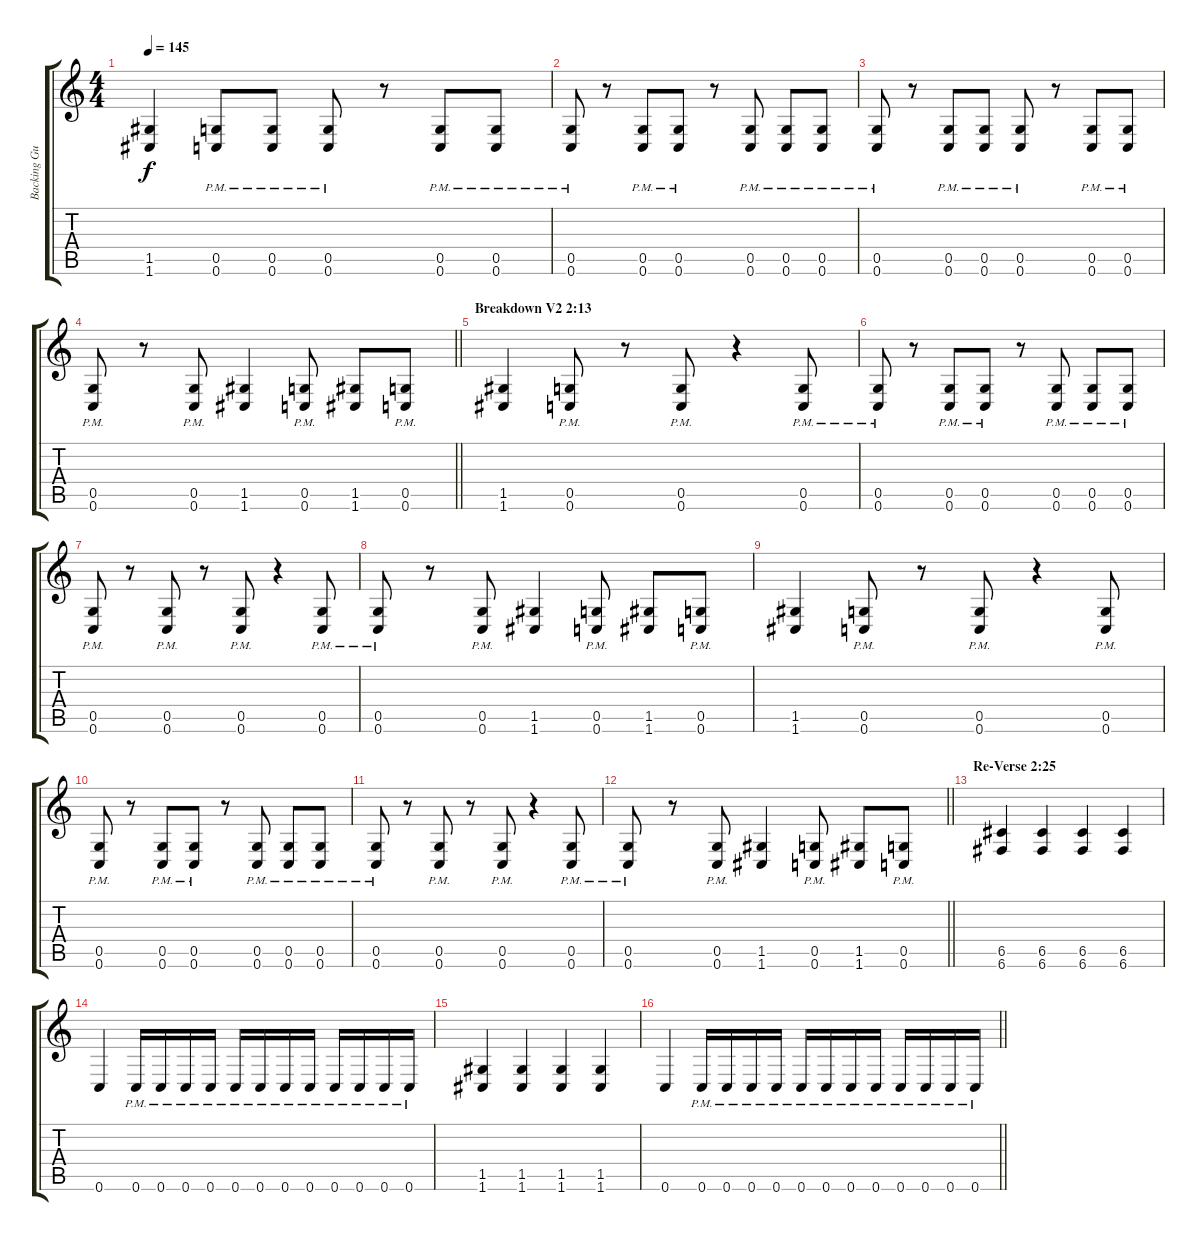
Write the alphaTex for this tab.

\track ("Backing Guitar" "Backing Gu") {instrument distortionguitar}
\staff {score tabs}
\tuning (D4 A3 F3 C3 G2 C2) {hide}
\ts (4 4)
\tempo 145
\clef g2
\ks c
(1.5 1.6).4{dy f} (0.5{pm} 0.6{pm}).8 (0.5{pm} 0.6{pm}).8 (0.5{pm} 0.6{pm}).8 r.8 (0.5{pm} 0.6{pm}).8 (0.5{pm} 0.6{pm}).8 |
(0.5{pm} 0.6{pm}).8 r.8 (0.5{pm} 0.6{pm}).8 (0.5{pm} 0.6{pm}).8 r.8 (0.5{pm} 0.6{pm}).8 (0.5{pm} 0.6{pm}).8 (0.5{pm} 0.6{pm}).8 |
(0.5{pm} 0.6{pm}).8 r.8 (0.5{pm} 0.6{pm}).8 (0.5{pm} 0.6{pm}).8 (0.5{pm} 0.6{pm}).8 r.8 (0.5{pm} 0.6{pm}).8 (0.5{pm} 0.6{pm}).8 |
\barLineRight lightlight
(0.5{pm} 0.6{pm}).8 r.8 (0.5{pm} 0.6{pm}).8 (1.5 1.6).4 (0.5{pm} 0.6{pm}).8 (1.5 1.6).8 (0.5{pm} 0.6{pm}).8 |
\section ("" "Breakdown V2 2:13")
(1.5 1.6).4 (0.5{pm} 0.6{pm}).8 r.8 (0.5{pm} 0.6{pm}).8 r.4 (0.5{pm} 0.6{pm}).8 |
(0.5{pm} 0.6{pm}).8 r.8 (0.5{pm} 0.6{pm}).8 (0.5{pm} 0.6{pm}).8 r.8 (0.5{pm} 0.6{pm}).8 (0.5{pm} 0.6{pm}).8 (0.5{pm} 0.6{pm}).8 |
(0.5{pm} 0.6{pm}).8 r.8 (0.5{pm} 0.6{pm}).8 r.8 (0.5{pm} 0.6{pm}).8 r.4 (0.5{pm} 0.6{pm}).8 |
(0.5{pm} 0.6{pm}).8 r.8 (0.5{pm} 0.6{pm}).8 (1.5 1.6).4 (0.5{pm} 0.6{pm}).8 (1.5 1.6).8 (0.5{pm} 0.6{pm}).8 |
(1.5 1.6).4 (0.5{pm} 0.6{pm}).8 r.8 (0.5{pm} 0.6{pm}).8 r.4 (0.5{pm} 0.6{pm}).8 |
(0.5{pm} 0.6{pm}).8 r.8 (0.5{pm} 0.6{pm}).8 (0.5{pm} 0.6{pm}).8 r.8 (0.5{pm} 0.6{pm}).8 (0.5{pm} 0.6{pm}).8 (0.5{pm} 0.6{pm}).8 |
(0.5{pm} 0.6{pm}).8 r.8 (0.5{pm} 0.6{pm}).8 r.8 (0.5{pm} 0.6{pm}).8 r.4 (0.5{pm} 0.6{pm}).8 |
\barLineRight lightlight
(0.5{pm} 0.6{pm}).8 r.8 (0.5{pm} 0.6{pm}).8 (1.5 1.6).4 (0.5{pm} 0.6{pm}).8 (1.5 1.6).8 (0.5{pm} 0.6{pm}).8 |
\section ("" "Re-Verse 2:25")
(6.5 6.6).4 (6.5 6.6).4 (6.5 6.6).4 (6.5 6.6).4 |
0.6.4 0.6{pm}.16 0.6{pm}.16 0.6{pm}.16 0.6{pm}.16 0.6{pm}.16 0.6{pm}.16 0.6{pm}.16 0.6{pm}.16 0.6{pm}.16 0.6{pm}.16 0.6{pm}.16 0.6{pm}.16 |
(1.5 1.6).4 (1.5 1.6).4 (1.5 1.6).4 (1.5 1.6).4 |
\barLineRight lightlight
0.6.4 0.6{pm}.16 0.6{pm}.16 0.6{pm}.16 0.6{pm}.16 0.6{pm}.16 0.6{pm}.16 0.6{pm}.16 0.6{pm}.16 0.6{pm}.16 0.6{pm}.16 0.6{pm}.16 0.6{pm}.16
